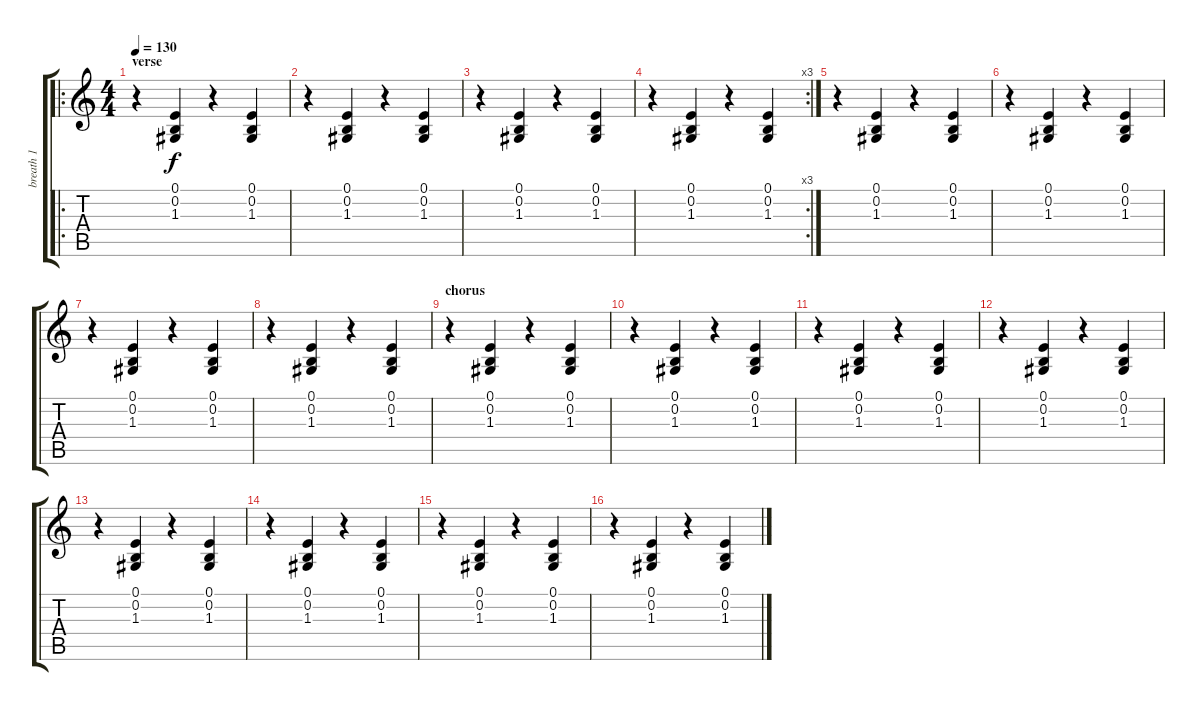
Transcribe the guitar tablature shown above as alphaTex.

\track ("breath 1" "breath 1") {instrument breathnoise}
\staff {score tabs}
\tuning (E4 B3 G3 D3 A2 E2) {hide}
\ro
\ts (4 4)
\section ("" "verse ")
\tempo 130
\clef g2
\ks c
r.4{dy f} (0.1 0.2 1.3).4 r.4 (0.1 0.2 1.3).4 |
r.4 (0.1 0.2 1.3).4 r.4 (0.1 0.2 1.3).4 |
r.4 (0.1 0.2 1.3).4 r.4 (0.1 0.2 1.3).4 |
\rc 3
r.4 (0.1 0.2 1.3).4 r.4 (0.1 0.2 1.3).4 |
r.4 (0.1 0.2 1.3).4 r.4 (0.1 0.2 1.3).4 |
r.4 (0.1 0.2 1.3).4 r.4 (0.1 0.2 1.3).4 |
r.4 (0.1 0.2 1.3).4 r.4 (0.1 0.2 1.3).4 |
r.4 (0.1 0.2 1.3).4 r.4 (0.1 0.2 1.3).4 |
\section ("" "chorus")
r.4 (0.1 0.2 1.3).4 r.4 (0.1 0.2 1.3).4 |
r.4 (0.1 0.2 1.3).4 r.4 (0.1 0.2 1.3).4 |
r.4 (0.1 0.2 1.3).4 r.4 (0.1 0.2 1.3).4 |
r.4 (0.1 0.2 1.3).4 r.4 (0.1 0.2 1.3).4 |
r.4 (0.1 0.2 1.3).4 r.4 (0.1 0.2 1.3).4 |
r.4 (0.1 0.2 1.3).4 r.4 (0.1 0.2 1.3).4 |
r.4 (0.1 0.2 1.3).4 r.4 (0.1 0.2 1.3).4 |
r.4 (0.1 0.2 1.3).4 r.4 (0.1 0.2 1.3).4
